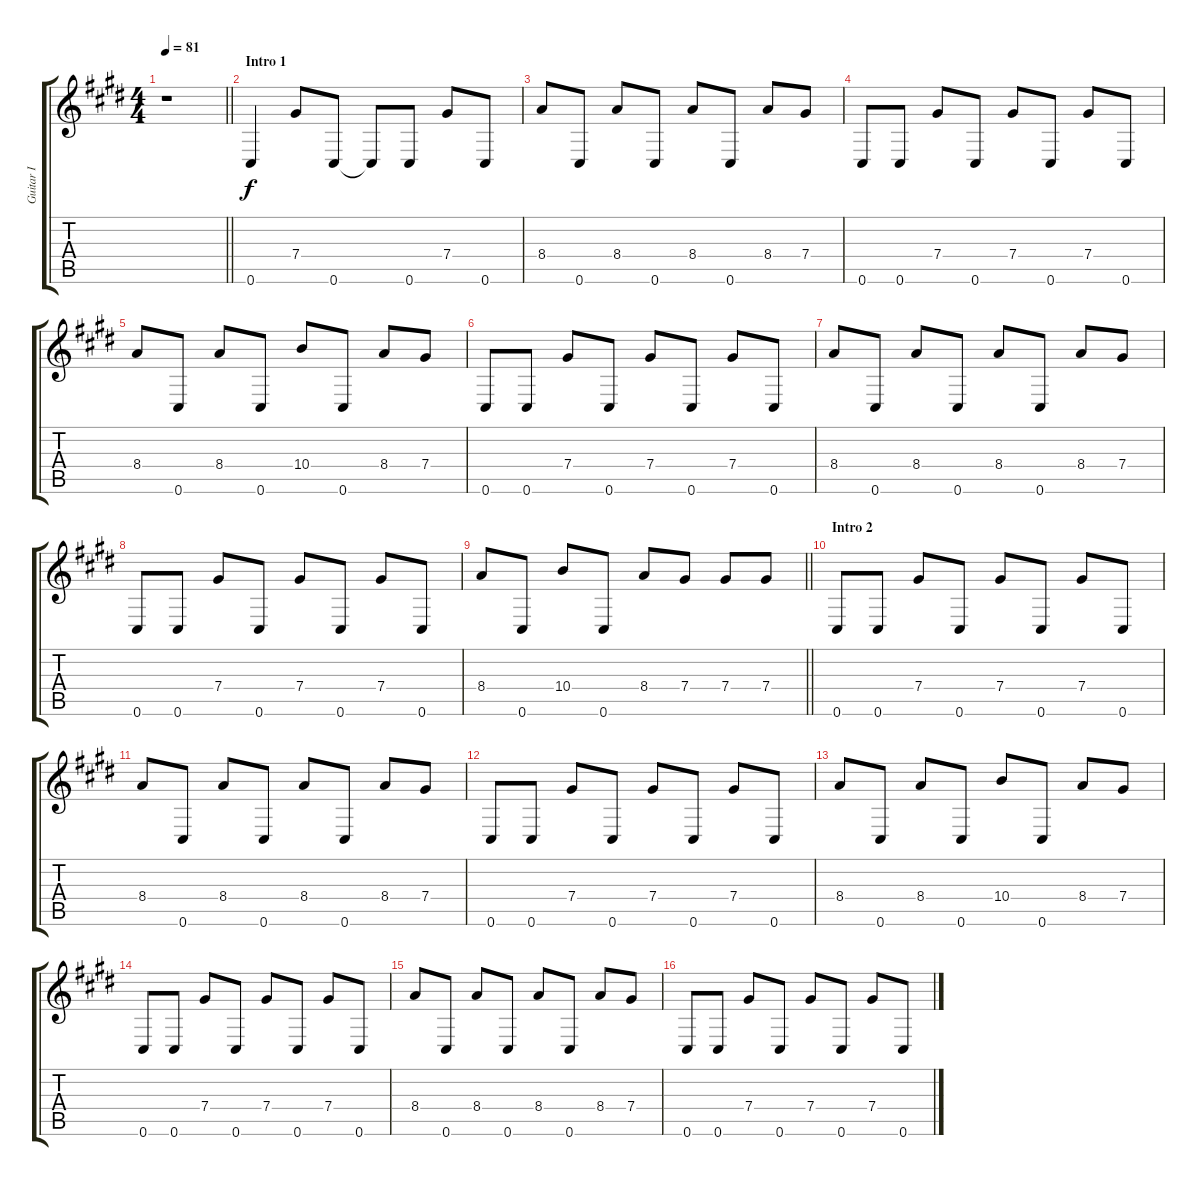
\track ("Guitar I" "Guitar I") {instrument distortionguitar}
\staff {score tabs}
\tuning (Eb4 Bb3 Gb3 Db3 Ab2 Db2) {hide}
\ts (4 4)
\tempo 81
\clef g2
\barLineRight lightlight
\ks c#minor
r.1{dy f instrument distortionguitar} |
\section ("" "Intro 1")
0.6.4 7.4.8 0.6.8 0.6{t}.8 0.6.8 7.4.8 0.6.8 |
8.4.8 0.6.8 8.4.8 0.6.8 8.4.8 0.6.8 8.4.8 7.4.8 |
0.6.8 0.6.8 7.4.8 0.6.8 7.4.8 0.6.8 7.4.8 0.6.8 |
8.4.8 0.6.8 8.4.8 0.6.8 10.4.8 0.6.8 8.4.8 7.4.8 |
0.6.8 0.6.8 7.4.8 0.6.8 7.4.8 0.6.8 7.4.8 0.6.8 |
8.4.8 0.6.8 8.4.8 0.6.8 8.4.8 0.6.8 8.4.8 7.4.8 |
0.6.8 0.6.8 7.4.8 0.6.8 7.4.8 0.6.8 7.4.8 0.6.8 |
\barLineRight lightlight
8.4.8 0.6.8 10.4.8 0.6.8 8.4.8 7.4.8 7.4.8 7.4.8 |
\section ("" "Intro 2")
0.6.8 0.6.8 7.4.8 0.6.8 7.4.8 0.6.8 7.4.8 0.6.8 |
8.4.8 0.6.8 8.4.8 0.6.8 8.4.8 0.6.8 8.4.8 7.4.8 |
0.6.8 0.6.8 7.4.8 0.6.8 7.4.8 0.6.8 7.4.8 0.6.8 |
8.4.8 0.6.8 8.4.8 0.6.8 10.4.8 0.6.8 8.4.8 7.4.8 |
0.6.8 0.6.8 7.4.8 0.6.8 7.4.8 0.6.8 7.4.8 0.6.8 |
8.4.8 0.6.8 8.4.8 0.6.8 8.4.8 0.6.8 8.4.8 7.4.8 |
0.6.8 0.6.8 7.4.8 0.6.8 7.4.8 0.6.8 7.4.8 0.6.8
